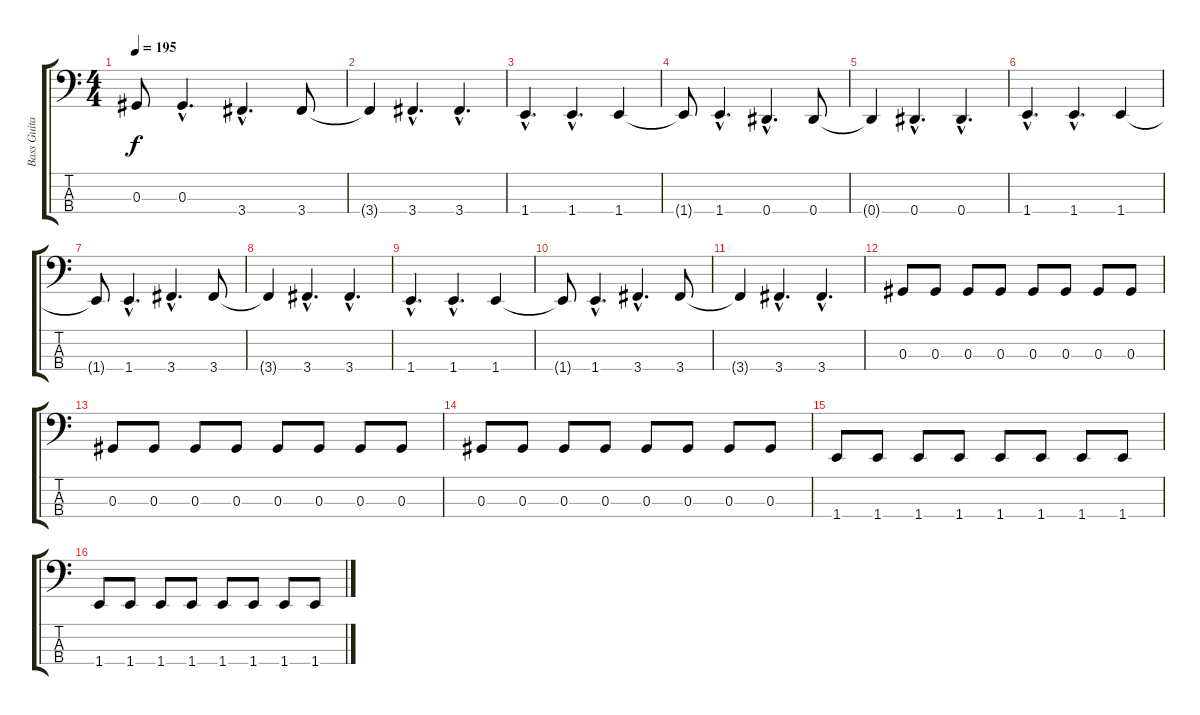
\track ("Bass Guitar" "Bass Guita") {instrument electricbassfinger}
\staff {score tabs}
\tuning (Gb2 Db2 Ab1 Eb1) {hide}
\ts (4 4)
\tempo 195
\clef f4
\ks c
0.3{t}.8{dy f} 0.3{hac}.4{d} 3.4{hac}.4{d} 3.4.8 |
3.4{t}.4 3.4{hac}.4{d} 3.4{hac}.4{d} |
1.4{hac}.4{d} 1.4{hac}.4{d} 1.4.4 |
1.4{t}.8 1.4{hac}.4{d} 0.4{hac}.4{d} 0.4.8 |
0.4{t}.4 0.4{hac}.4{d} 0.4{hac}.4{d} |
1.4{hac}.4{d} 1.4{hac}.4{d} 1.4.4 |
1.4{t}.8 1.4{hac}.4{d} 3.4{hac}.4{d} 3.4.8 |
3.4{t}.4 3.4{hac}.4{d} 3.4{hac}.4{d} |
1.4{hac}.4{d} 1.4{hac}.4{d} 1.4.4 |
1.4{t}.8 1.4{hac}.4{d} 3.4{hac}.4{d} 3.4.8 |
3.4{t}.4 3.4{hac}.4{d} 3.4{hac}.4{d} |
0.3.8 0.3.8 0.3.8 0.3.8 0.3.8 0.3.8 0.3.8 0.3.8 |
0.3.8 0.3.8 0.3.8 0.3.8 0.3.8 0.3.8 0.3.8 0.3.8 |
0.3.8 0.3.8 0.3.8 0.3.8 0.3.8 0.3.8 0.3.8 0.3.8 |
1.4.8 1.4.8 1.4.8 1.4.8 1.4.8 1.4.8 1.4.8 1.4.8 |
1.4.8 1.4.8 1.4.8 1.4.8 1.4.8 1.4.8 1.4.8 1.4.8
